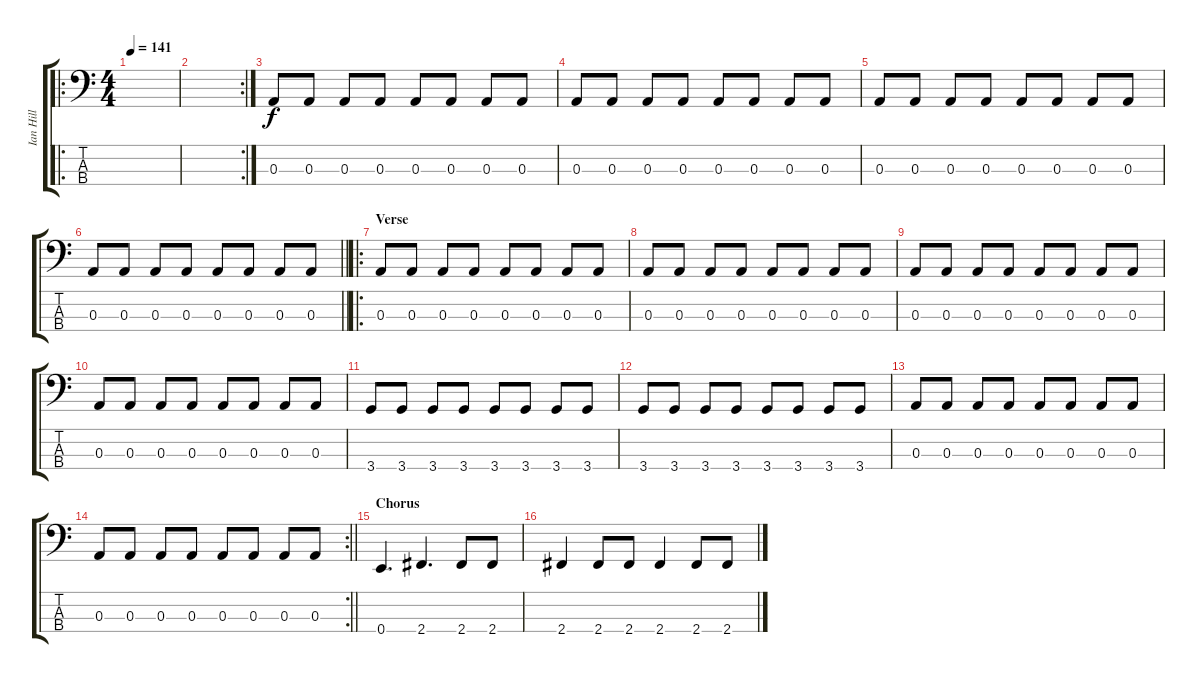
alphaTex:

\track ("Ian Hill" "Ian Hill") {instrument electricbasspick}
\staff {score tabs}
\tuning (G2 D2 A1 E1) {hide}
\ro
\ts (4 4)
\tempo 141
\clef f4
\ks c
|
\rc 2
|
0.3.8 0.3.8 0.3.8 0.3.8 0.3.8 0.3.8 0.3.8 0.3.8 |
0.3.8 0.3.8 0.3.8 0.3.8 0.3.8 0.3.8 0.3.8 0.3.8 |
0.3.8 0.3.8 0.3.8 0.3.8 0.3.8 0.3.8 0.3.8 0.3.8 |
\barLineRight lightlight
0.3.8 0.3.8 0.3.8 0.3.8 0.3.8 0.3.8 0.3.8 0.3.8 |
\ro
\section ("" "Verse")
0.3.8 0.3.8 0.3.8 0.3.8 0.3.8 0.3.8 0.3.8 0.3.8 |
0.3.8 0.3.8 0.3.8 0.3.8 0.3.8 0.3.8 0.3.8 0.3.8 |
0.3.8 0.3.8 0.3.8 0.3.8 0.3.8 0.3.8 0.3.8 0.3.8 |
0.3.8 0.3.8 0.3.8 0.3.8 0.3.8 0.3.8 0.3.8 0.3.8 |
3.4.8 3.4.8 3.4.8 3.4.8 3.4.8 3.4.8 3.4.8 3.4.8 |
3.4.8 3.4.8 3.4.8 3.4.8 3.4.8 3.4.8 3.4.8 3.4.8 |
0.3.8 0.3.8 0.3.8 0.3.8 0.3.8 0.3.8 0.3.8 0.3.8 |
\rc 2
\barLineRight lightlight
0.3.8 0.3.8 0.3.8 0.3.8 0.3.8 0.3.8 0.3.8 0.3.8 |
\section ("" "Chorus")
0.4.4{d} 2.4.4{d} 2.4.8 2.4.8 |
2.4.4 2.4.8 2.4.8 2.4.4 2.4.8 2.4.8
